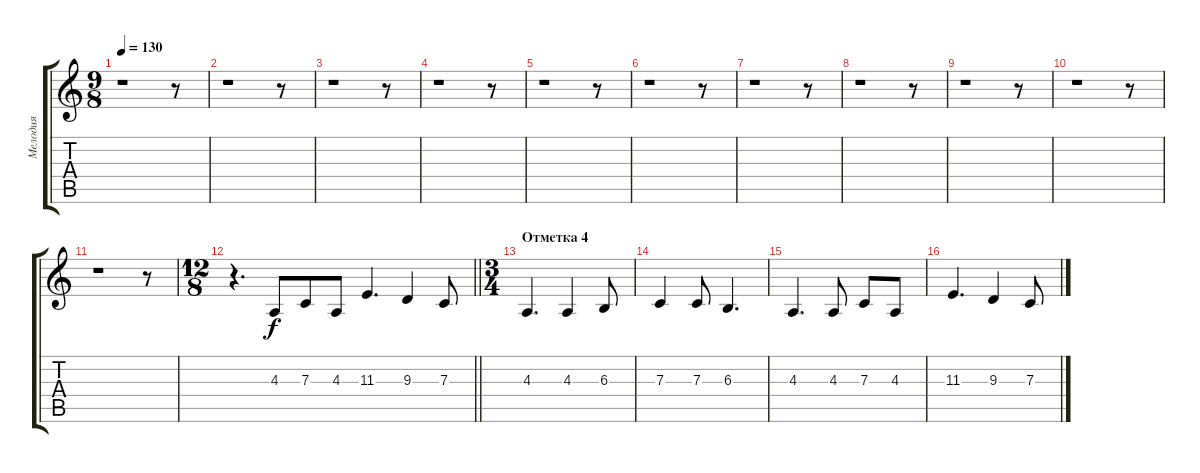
\track ("Мелодия" "Мелодия") {instrument choiraahs}
\staff {score tabs}
\tuning (D4 A3 F3 C3 G2 D2) {hide}
\ts (9 8)
\tempo 130
\clef g2
\ks c
r.1{dy f} r.8 |
r.1 r.8 |
r.1 r.8 |
r.1 r.8 |
r.1 r.8 |
r.1 r.8 |
r.1 r.8 |
r.1 r.8 |
r.1 r.8 |
r.1 r.8 |
r.1 r.8 |
\ts (12 8)
\barLineRight lightlight
r.4{d volume 10} 4.3.8 7.3.8 4.3.8 11.3.4{d} 9.3.4 7.3.8 |
\ts (3 4)
\section ("" "Отметка 4")
4.3.4{d} 4.3.4 6.3.8 |
7.3.4 7.3.8 6.3.4{d} |
4.3.4{d} 4.3.8 7.3.8 4.3.8 |
11.3.4{d} 9.3.4 7.3.8
